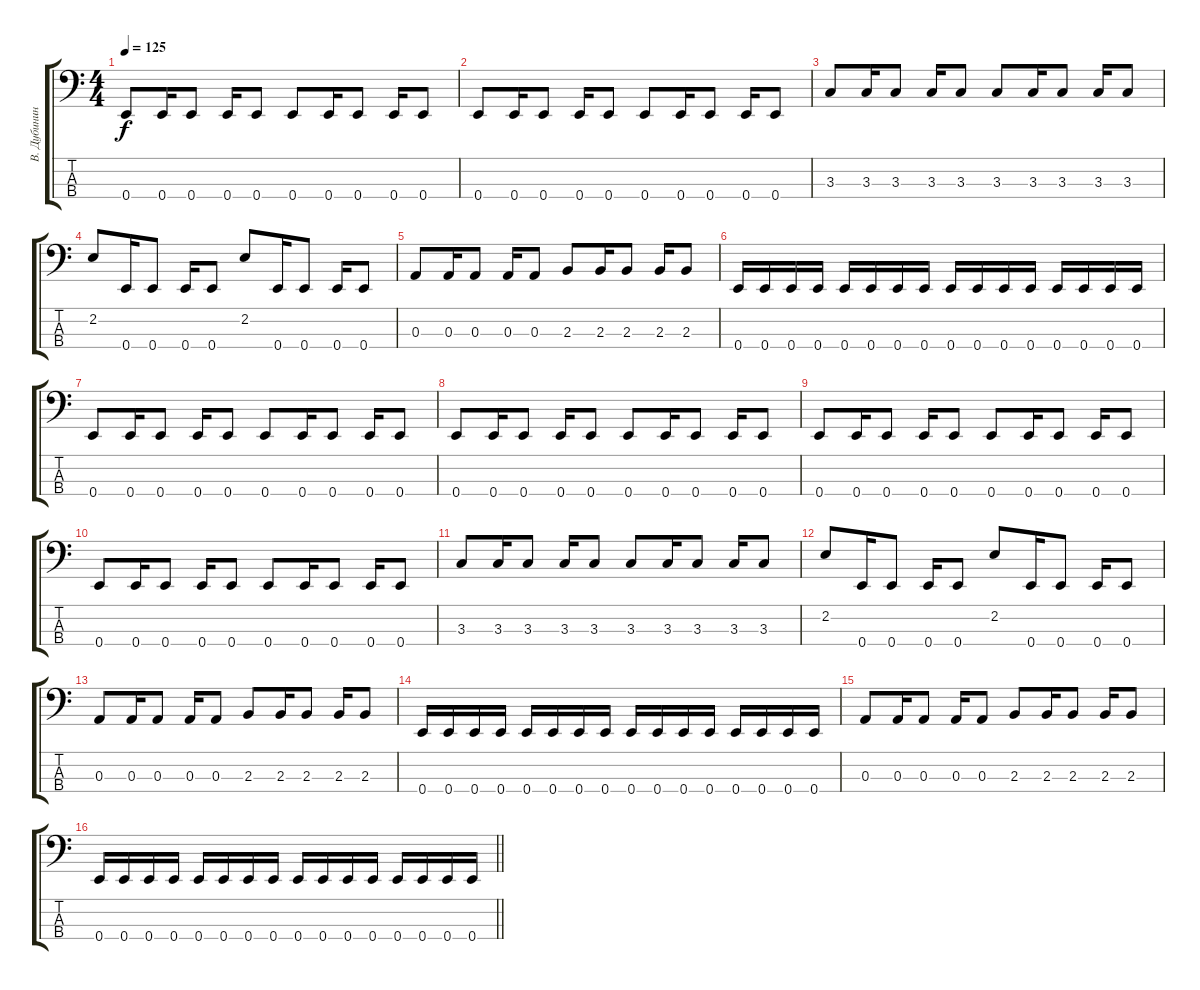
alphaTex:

\track ("В. Дубинин" "В. Дубинин") {instrument electricbassfinger}
\staff {score tabs}
\tuning (G2 D2 A1 E1) {hide}
\ts (4 4)
\tempo 125
\clef f4
\ks c
0.4.8{dy f} 0.4.16 0.4.8 0.4.16 0.4.8 0.4.8 0.4.16 0.4.8 0.4.16 0.4.8 |
0.4.8 0.4.16 0.4.8 0.4.16 0.4.8 0.4.8 0.4.16 0.4.8 0.4.16 0.4.8 |
3.3.8 3.3.16 3.3.8 3.3.16 3.3.8 3.3.8 3.3.16 3.3.8 3.3.16 3.3.8 |
2.2.8 0.4.16 0.4.8 0.4.16 0.4.8 2.2.8 0.4.16 0.4.8 0.4.16 0.4.8 |
0.3.8 0.3.16 0.3.8 0.3.16 0.3.8 2.3.8 2.3.16 2.3.8 2.3.16 2.3.8 |
0.4.16 0.4.16 0.4.16 0.4.16 0.4.16 0.4.16 0.4.16 0.4.16 0.4.16 0.4.16 0.4.16 0.4.16 0.4.16 0.4.16 0.4.16 0.4.16 |
0.4.8 0.4.16 0.4.8 0.4.16 0.4.8 0.4.8 0.4.16 0.4.8 0.4.16 0.4.8 |
0.4.8 0.4.16 0.4.8 0.4.16 0.4.8 0.4.8 0.4.16 0.4.8 0.4.16 0.4.8 |
0.4.8 0.4.16 0.4.8 0.4.16 0.4.8 0.4.8 0.4.16 0.4.8 0.4.16 0.4.8 |
0.4.8 0.4.16 0.4.8 0.4.16 0.4.8 0.4.8 0.4.16 0.4.8 0.4.16 0.4.8 |
3.3.8 3.3.16 3.3.8 3.3.16 3.3.8 3.3.8 3.3.16 3.3.8 3.3.16 3.3.8 |
2.2.8 0.4.16 0.4.8 0.4.16 0.4.8 2.2.8 0.4.16 0.4.8 0.4.16 0.4.8 |
0.3.8 0.3.16 0.3.8 0.3.16 0.3.8 2.3.8 2.3.16 2.3.8 2.3.16 2.3.8 |
0.4.16 0.4.16 0.4.16 0.4.16 0.4.16 0.4.16 0.4.16 0.4.16 0.4.16 0.4.16 0.4.16 0.4.16 0.4.16 0.4.16 0.4.16 0.4.16 |
0.3.8 0.3.16 0.3.8 0.3.16 0.3.8 2.3.8 2.3.16 2.3.8 2.3.16 2.3.8 |
\barLineRight lightlight
0.4.16 0.4.16 0.4.16 0.4.16 0.4.16 0.4.16 0.4.16 0.4.16 0.4.16 0.4.16 0.4.16 0.4.16 0.4.16 0.4.16 0.4.16 0.4.16
